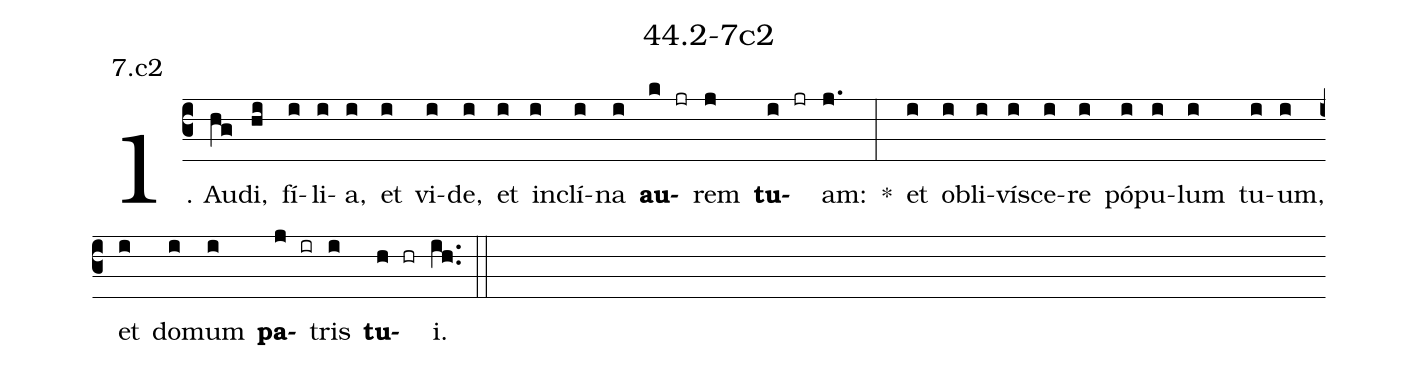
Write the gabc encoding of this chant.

name: 44.2-7c2;
annotation: 7.c2;
%%
(c3)1. Au(hg)di,(hi) fí(i)li(i)a,(i) et(i) vi(i)de,(i) et(i) in(i)clí(i)na(i) <b>au</b>(k jr)rem(j) <b>tu</b>(i jr)am:(j.) *(:) et(i) ob(i)li(i)ví(i)sce(i)re(i) pó(i)pu(i)lum(i) tu(i)um,(i) et(i) do(i)mum(i) <b>pa</b>(j ir)tris(i) <b>tu</b>(h hr)i.(ih..) (::)


%E(i) u(i) o(j) u(i) a(h) e.(ih..) (::)
